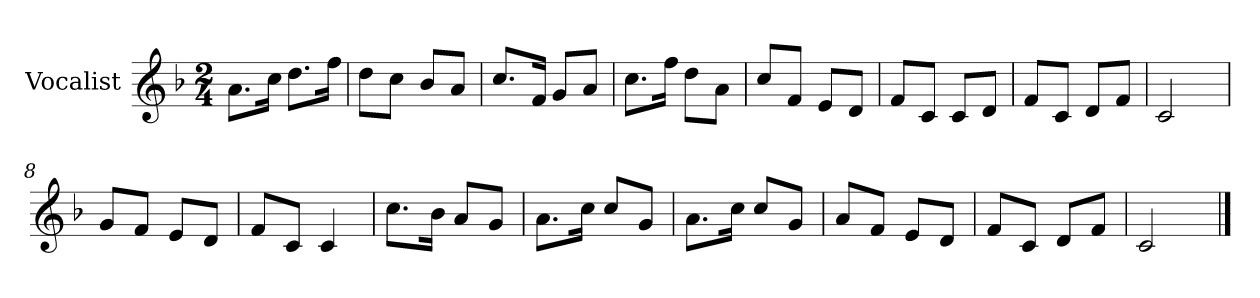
**kern
*part1
*staff1
*I"Vocalist
*k[b-]
*F:
*M2/4
=
8.aL
16ccJk
8.ddL
16ffJk
=1
8ddL
8ccJ
8b-L
8aJ
=2
8.ccL
16fJk
8gL
8aJ
=3
8.ccL
16ffJk
8ddL
8aJ
=4
8ccL
8fJ
8eL
8dJ
=5
8fL
8cJ
8cL
8dJ
=6
8fL
8cJ
8dL
8fJ
=7
2c
=8
8gL
8fJ
8eL
8dJ
=9
8fL
8cJ
4c
=10
8.ccL
16b-Jk
8aL
8gJ
=11
8.aL
16ccJk
8ccL
8gJ
=12
8.aL
16ccJk
8ccL
8gJ
=13
8aL
8fJ
8eL
8dJ
=14
8fL
8cJ
8dL
8fJ
=15
2c
==
*-
